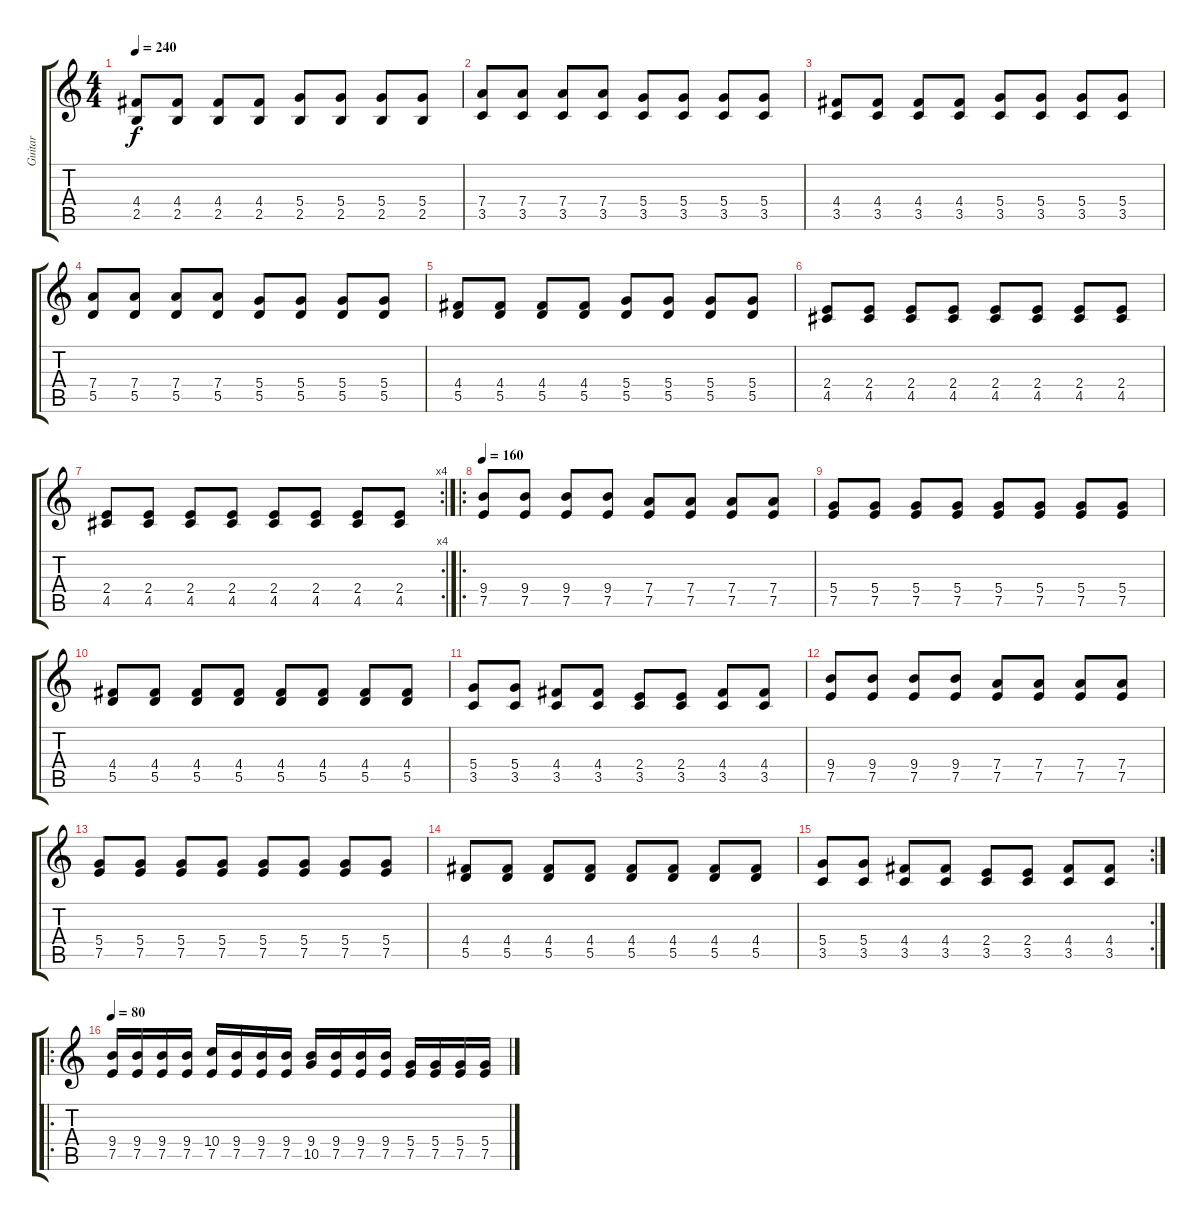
\track ("Guitar" "Guitar") {instrument acousticguitarsteel}
\staff {score tabs}
\tuning (E4 B3 G3 D3 A2 E2) {hide}
\ts (4 4)
\tempo 240
\clef g2
\ks c
(4.4 2.5).8{dy f} (4.4 2.5).8 (4.4 2.5).8 (4.4 2.5).8 (5.4 2.5).8 (5.4 2.5).8 (5.4 2.5).8 (5.4 2.5).8 |
(7.4 3.5).8 (7.4 3.5).8 (7.4 3.5).8 (7.4 3.5).8 (5.4 3.5).8 (5.4 3.5).8 (5.4 3.5).8 (5.4 3.5).8 |
(4.4 3.5).8 (4.4 3.5).8 (4.4 3.5).8 (4.4 3.5).8 (5.4 3.5).8 (5.4 3.5).8 (5.4 3.5).8 (5.4 3.5).8 |
(7.4 5.5).8 (7.4 5.5).8 (7.4 5.5).8 (7.4 5.5).8 (5.4 5.5).8 (5.4 5.5).8 (5.4 5.5).8 (5.4 5.5).8 |
(4.4 5.5).8 (4.4 5.5).8 (4.4 5.5).8 (4.4 5.5).8 (5.4 5.5).8 (5.4 5.5).8 (5.4 5.5).8 (5.4 5.5).8 |
(2.4 4.5).8 (2.4 4.5).8 (2.4 4.5).8 (2.4 4.5).8 (2.4 4.5).8 (2.4 4.5).8 (2.4 4.5).8 (2.4 4.5).8 |
\rc 4
(2.4 4.5).8 (2.4 4.5).8 (2.4 4.5).8 (2.4 4.5).8 (2.4 4.5).8 (2.4 4.5).8 (2.4 4.5).8 (2.4 4.5).8 |
\ro
\tempo 160
(9.4 7.5).8 (9.4 7.5).8 (9.4 7.5).8 (9.4 7.5).8 (7.4 7.5).8 (7.4 7.5).8 (7.4 7.5).8 (7.4 7.5).8 |
(5.4 7.5).8 (5.4 7.5).8 (5.4 7.5).8 (5.4 7.5).8 (5.4 7.5).8 (5.4 7.5).8 (5.4 7.5).8 (5.4 7.5).8 |
(4.4 5.5).8 (4.4 5.5).8 (4.4 5.5).8 (4.4 5.5).8 (4.4 5.5).8 (4.4 5.5).8 (4.4 5.5).8 (4.4 5.5).8 |
(5.4 3.5).8 (5.4 3.5).8 (4.4 3.5).8 (4.4 3.5).8 (2.4 3.5).8 (2.4 3.5).8 (4.4 3.5).8 (4.4 3.5).8 |
(9.4 7.5).8 (9.4 7.5).8 (9.4 7.5).8 (9.4 7.5).8 (7.4 7.5).8 (7.4 7.5).8 (7.4 7.5).8 (7.4 7.5).8 |
(5.4 7.5).8 (5.4 7.5).8 (5.4 7.5).8 (5.4 7.5).8 (5.4 7.5).8 (5.4 7.5).8 (5.4 7.5).8 (5.4 7.5).8 |
(4.4 5.5).8 (4.4 5.5).8 (4.4 5.5).8 (4.4 5.5).8 (4.4 5.5).8 (4.4 5.5).8 (4.4 5.5).8 (4.4 5.5).8 |
\rc 2
(5.4 3.5).8 (5.4 3.5).8 (4.4 3.5).8 (4.4 3.5).8 (2.4 3.5).8 (2.4 3.5).8 (4.4 3.5).8 (4.4 3.5).8 |
\ro
\tempo 80
(9.4 7.5).16 (9.4 7.5).16 (9.4 7.5).16 (9.4 7.5).16 (10.4 7.5).16 (9.4 7.5).16 (9.4 7.5).16 (9.4 7.5).16 (9.4 10.5).16 (9.4 7.5).16 (9.4 7.5).16 (9.4 7.5).16 (5.4 7.5).16 (5.4 7.5).16 (5.4 7.5).16 (5.4 7.5).16
